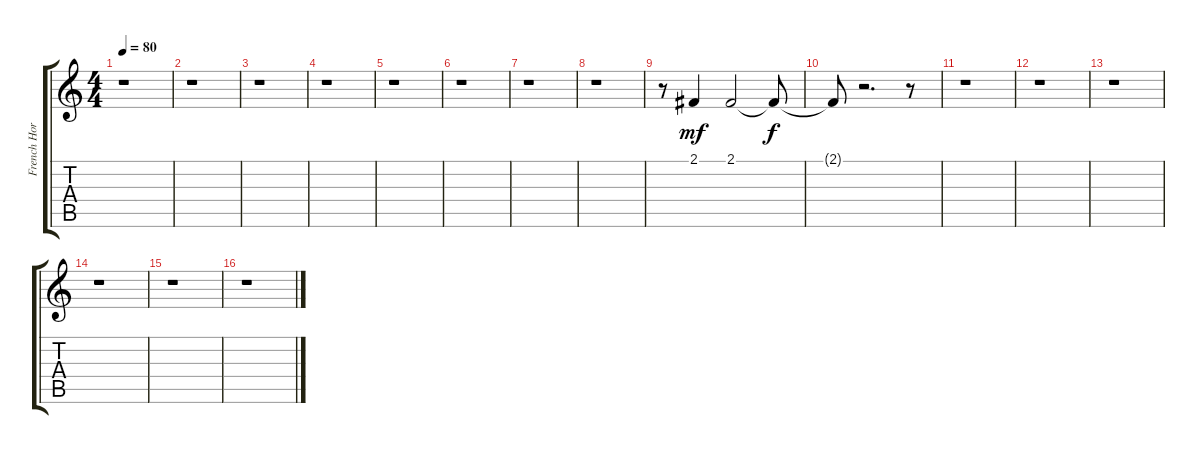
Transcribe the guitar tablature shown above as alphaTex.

\track ("French Horn" "French Hor") {instrument frenchhorn}
\staff {score tabs}
\tuning (E4 B3 G3 D3 A2 E2) {hide}
\ts (4 4)
\tempo 80
\clef g2
\ks c
r.1{dy f} |
r.1 |
r.1 |
r.1 |
r.1 |
r.1 |
r.1 |
r.1 |
r.8 2.1.4{dy mf} 2.1.2 2.1{t}.8{dy f} |
2.1{t}.8 r.2{d} r.8 |
r.1 |
r.1 |
r.1 |
r.1 |
r.1 |
r.1
